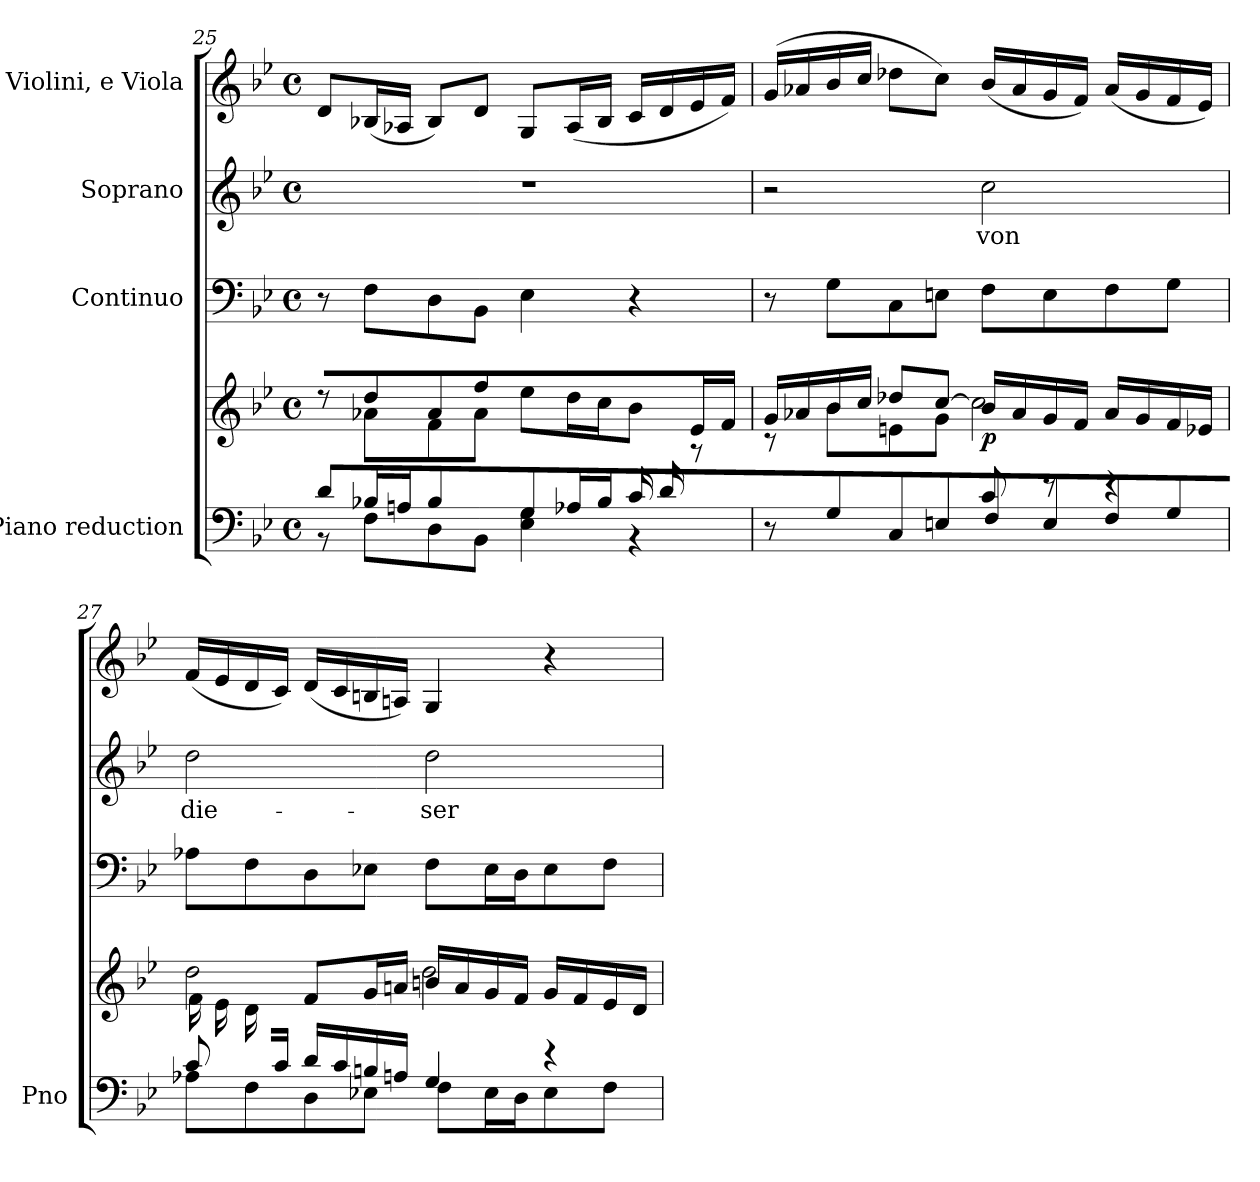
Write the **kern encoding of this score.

**kern	**kern	**dynam	**kern	**kern	**text	**kern
*part4	*part4	*part4	*part3	*part2	*part2	*part1
*staff5	*staff4	*staff4/5	*staff3	*staff2	*staff2	*staff1
*I"Piano reduction	*	*	*I"Continuo	*I"Soprano	*	*I"Violini, e Viola
*I'Pno	*	*	*	*	*	*
*clefF4	*clefG2	*	*clefF4	*clefG2	*	*clefG2
*k[b-e-]	*k[b-e-]	*	*k[b-e-]	*k[b-e-]	*	*k[b-e-]
*M4/4	*M4/4	*	*M4/4	*M4/4	*	*M4/4
*met(c)	*met(c)	*	*met(c)	*met(c)	*	*met(c)
=25	=25	=25	=25	=25	=25	=25
*^	*^	*	*	*	*	*
*	*^	*	*^	*	*	*	*	*
2.ryy	8d/L	8r	8r	8ryy	4.ryy	.	8r	1r	.	8d/L
.	16B-X/L	8F\L	8dd/L	8a-X\L	.	.	8F\L	.	.	(16B-X/L
.	16An/J	.	.	.	.	.	.	.	.	16A-X/JJ
.	8B-/	8D\	8a-/	8f\	.	.	8D\	.	.	8B-/L)
.	8ryy	8BB-\J	8ff/J	8a-\J	8d\J	.	8BB-\J	.	.	8d/J
.	8G/L	4E-\ 4G\	4ryy	8ee-\L	2ryy	.	4E-\	.	.	8G/L
.	16A-X/L	.	.	16dd\L	.	.	.	.	.	(16A-/L
.	16B-/JJ	.	.	16cc\J	.	.	.	.	.	16B-/JJ
16c/LL	4r	4ryy	8ryy	8b-\J	.	.	4r	.	.	16c/LL
16d/	.	.	.	.	.	.	.	.	.	16d/
8ryy	.	.	16e-/	8r	.	.	.	.	.	16e-/
.	.	.	16f/JJ	.	.	.	.	.	.	16f/JJ)
*	*v	*v	*	*	*	*	*	*	*	*
*	*	*	*v	*v	*	*	*	*	*
!!LO:PB:g=z
=26	=26	=26	=26	=26	=26	=26	=26	=26
8r	8ryy	16g/LL	8r	.	8r	2r	.	(16g/LL
.	.	16a-X/	.	.	.	.	.	16a-X/
8ryy	8G\L	16b-/	8b-\L	.	8G\L	.	.	16b-/
.	.	16cc/JJ	.	.	.	.	.	16cc/JJ
4ryy	8C\	8dd-X/L	8en\	.	8C\	.	.	8dd-X\L
.	8En\J	[8cc/J	8g\J	.	8En\J	.	.	8cc\J)
!	!	!	!	!LO:DY:b	!	!	!LO:LY:b	!
8c/	8F\L	16b-/LL	2cc\]	p	8F\L	2cc\	von	(16b-/LL
.	.	16a-/	.	.	.	.	.	16a-/
8r	8E\	16g/	.	.	8E\	.	.	16g/
.	.	16f/JJ	.	.	.	.	.	16f/JJ)
4r	8F\	16a-/LL	.	.	8F\	.	.	(16a-/LL
.	.	16g/	.	.	.	.	.	16g/
.	8G\J	16f/	.	.	8G\J	.	.	16f/
.	.	16e-X/JJ	.	.	.	.	.	16e-/JJ)
=27	=27	=27	=27	=27	=27	=27	=27	=27
*	*^	*	*^	*	*	*	*	*
!	!	!	!	!	!	!	!	!	!LO:LY:b	!
8c/L	8.ryy	8A-X\L	8ryy	2dd\	16f\LL	.	8A-X\L	2dd\	die-	(16f/LL
.	.	.	.	.	16e-\	.	.	.	.	16e-/
2..ryy	.	8F\	8d/J	.	16d\	.	8F\	.	.	16d/
.	16c/JJ	.	.	.	2ryy	.	.	.	.	16c/JJ)
.	16d/LL	8D\	8f/L	.	.	.	8D\	.	.	(16d/LL
.	16c/	.	.	.	.	.	.	.	.	16c/
.	16Bn/	8E-X\J	16g/L	.	.	.	8E-X\J	.	.	16Bn/
.	16An/JJ	.	16an/JJ	.	.	.	.	.	.	16An/JJ)
!	!	!	!	!	!	!	!	!	!LO:LY:b	!
.	4G/	8F\L	16bn/LL	2dd\	.	.	8F\L	2dd\	-ser	4G/
.	.	.	16a/	.	.	.	.	.	.	.
.	.	16E-\L	16g/	.	.	.	16E-\L	.	.	.
.	.	16D\J	16f/JJ	.	4ryy	.	16D\J	.	.	.
.	4r	8E-\	16g/LL	.	.	.	8E-\	.	.	4r
.	.	.	16f/	.	.	.	.	.	.	.
.	.	8F\J	16e-/	.	.	.	8F\J	.	.	.
.	.	.	16d/JJ	.	16ryy	.	.	.	.	.
*v	*v	*v	*	*	*	*	*	*	*	*
*	*v	*v	*v	*	*	*	*	*
=	=	=	=	=	=	=
*-	*-	*-	*-	*-	*-	*-
